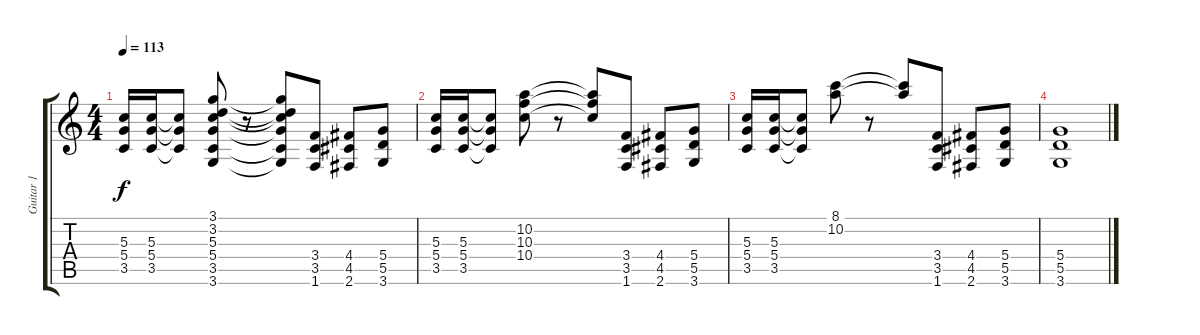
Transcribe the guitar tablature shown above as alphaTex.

\track ("Guitar 1" "Guitar 1") {instrument distortionguitar}
\staff {score tabs}
\tuning (E4 B3 G3 D3 A2 E2) {hide}
\ts (4 4)
\tempo 113
\clef g2
\ks c
(5.3 5.4 3.5).16{dy f} (5.3 5.4 3.5).16 (5.3{t} 5.4{t} 3.5{t}).8 (3.1 3.2 5.3 5.4 3.5 3.6).8 r.8 (3.1{t} 3.2{t} 5.3{t} 5.4{t} 3.5{t} 3.6{t}).8 (3.4 3.5 1.6).8 (4.4 4.5 2.6).8 (5.4 5.5 3.6).8 |
(5.3 5.4 3.5).16 (5.3 5.4 3.5).16 (5.3{t} 5.4{t} 3.5{t}).8 (10.2 10.3 10.4).8 r.8 (10.2{t} 10.3{t} 10.4{t}).8 (3.4 3.5 1.6).8 (4.4 4.5 2.6).8 (5.4 5.5 3.6).8 |
(5.3 5.4 3.5).16 (5.3 5.4 3.5).16 (5.3{t} 5.4{t} 3.5{t}).8 (8.1 10.2).8 r.8 (8.1{t} 10.2{t}).8 (3.4 3.5 1.6).8 (4.4 4.5 2.6).8 (5.4 5.5 3.6).8 |
(5.4 5.5 3.6).1
